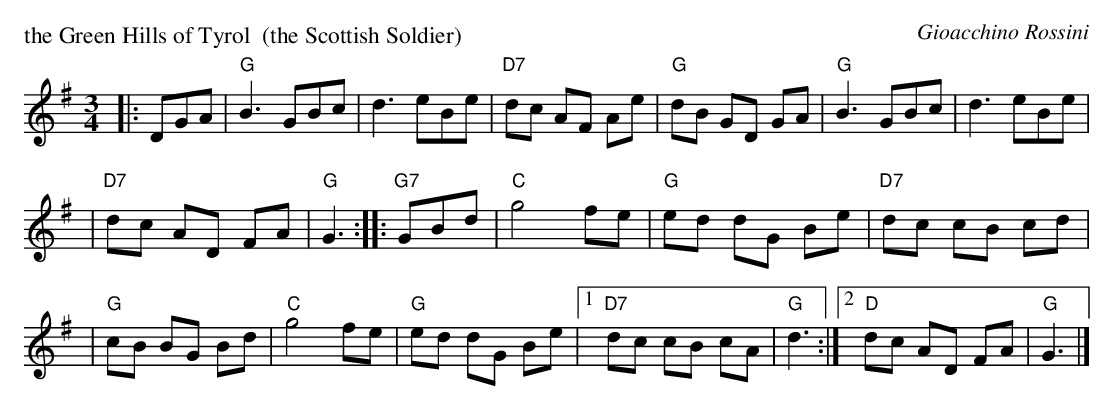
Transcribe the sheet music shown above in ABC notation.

X:1
P: the Green Hills of Tyrol  (the Scottish Soldier)
C: Gioacchino Rossini
M: 3/4
L: 1/8
K: G
|: DGA \
| "G"B3 GBc | d3 eBe | "D7"dc AF Ae | "G"dB GD GA | "G"B3 GBc | d3 eBe |
| "D7"dc AD FA | "G"G3 :: "G7"GBd | "C"g4 fe | "G"ed dG Be | "D7"dc cB cd |
| "G"cB BG Bd | "C"g4 fe | "G"ed dG Be |1 "D7"dc cB cA | "G"d3 :|2 "D"dc AD FA | "G"G3 |]
